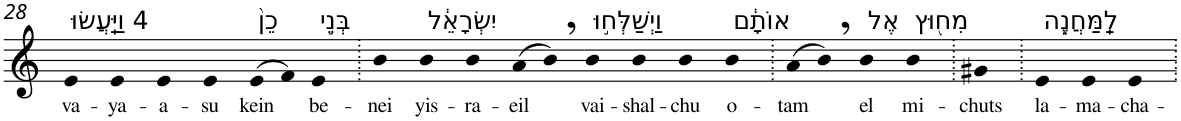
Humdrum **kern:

**kern	**text
*part1	*part1
*staff1	*staff1
*I"Piano	*
*I'Pno	*
!!LO:PB:g=z
*clefG2	*
*k[]	*
=28	=28
!LO:TX:a:t=4 וַיַּֽעֲשׂוּ	!
!	!LO:LY:b
4e	va-
!	!LO:LY:b
4e	-ya-
!	!LO:LY:b
4e	-a-
!	!LO:LY:b
4e	-su
!LO:TX:a:t=כֵן֙	!
!	!LO:LY:b
(>8e	kein
8f)	.
!LO:TX:a:t=בְּנֵ֣י	!
!	!LO:LY:b
4e	be-
=29.	=29.
!	!LO:LY:b
4b	-nei
!LO:TX:a:t=יִשְׂרָאֵ֔ל	!
!	!LO:LY:b
4b	yis-
!	!LO:LY:b
4b	-ra-
!	!LO:LY:b
(>8a	-eil
8b,)	.
!LO:TX:a:t=וַיְשַׁלְּח֣וּ	!
!	!LO:LY:b
4b	vai-
!	!LO:LY:b
4b	-shal-
!	!LO:LY:b
4b	-chu
!LO:TX:a:t=אוֹתָ֔ם	!
!	!LO:LY:b
4b	o-
=30.	=30.
!	!LO:LY:b
(>8a	-tam
8b,)	.
!LO:TX:a:t=אֶל	!
!	!LO:LY:b
4b	el
!LO:TX:a:t=מִח֖וּץ	!
!	!LO:LY:b
4b	mi-
=31.	=31.
!	!LO:LY:b
4g#X	-chuts
=32.	=32.
!LO:TX:a:t=לַֽמַּחֲנֶ֑ה	!
!	!LO:LY:b
4e	la-
!	!LO:LY:b
4e	-ma-
!	!LO:LY:b
4e	-cha-
=.	=.
*-	*-
